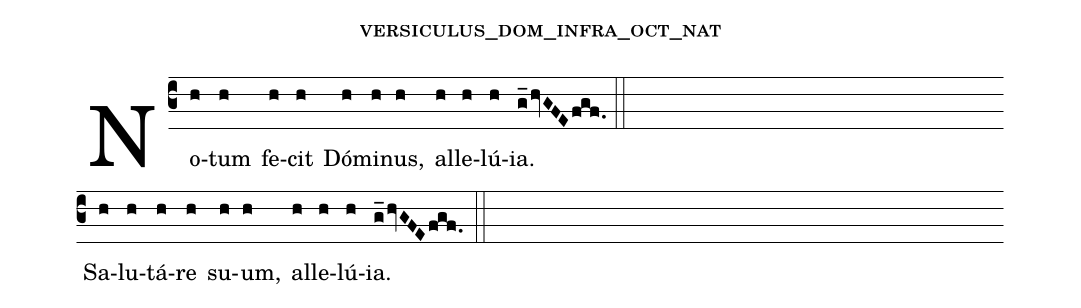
name:versiculus_dom_infra_oct_nat;
%%
(c3) No(h)tum(h) fe(h)cit(h) Dó(h)mi(h)nus,(h) al(h)le(h)lú(h)ia.(g_hvGFEfgf.) (::) (Z-)
Sa(h)lu(h)tá(h)re(h) su(h)um,(h) al(h)le(h)lú(h)ia.(g_hvGFEfgf.) (::)
